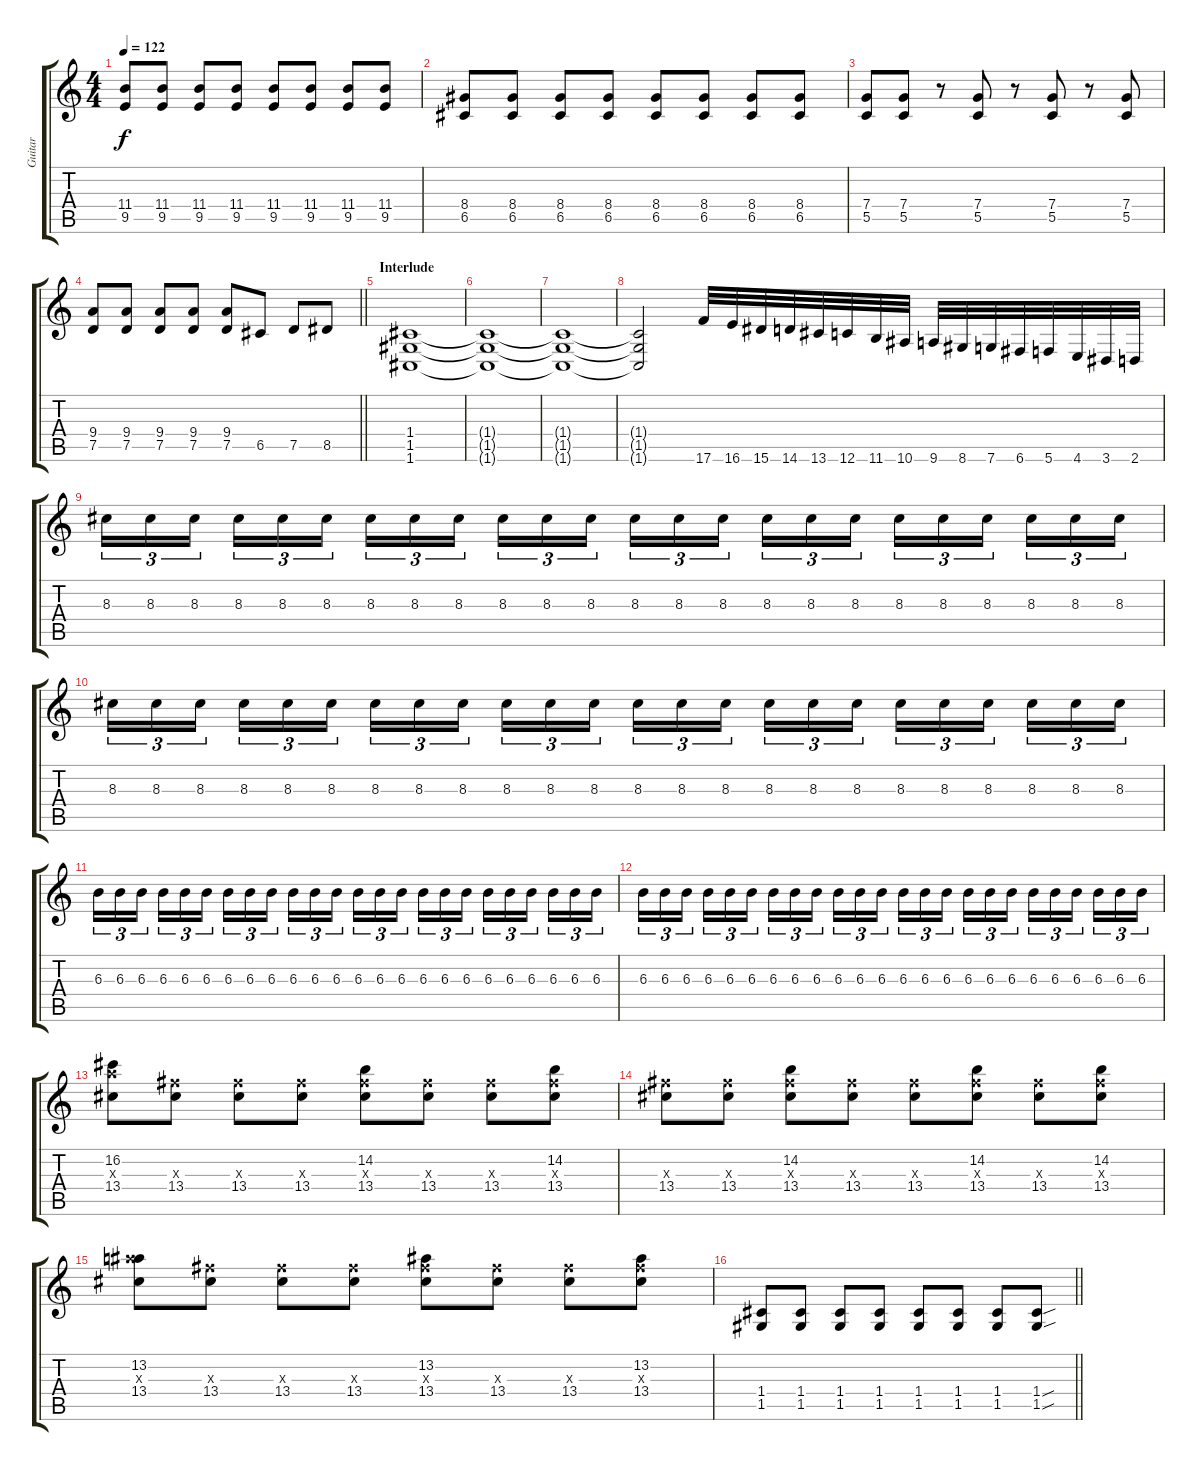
\track ("Guitar" "Guitar") {instrument distortionguitar}
\staff {score tabs}
\tuning (D4 A3 F3 C3 G2 C2) {hide}
\ts (4 4)
\tempo 122
\clef g2
\ks c
(11.4 9.5).8{dy f} (11.4 9.5).8 (11.4 9.5).8 (11.4 9.5).8 (11.4 9.5).8 (11.4 9.5).8 (11.4 9.5).8 (11.4 9.5).8 |
(8.4 6.5).8 (8.4 6.5).8 (8.4 6.5).8 (8.4 6.5).8 (8.4 6.5).8 (8.4 6.5).8 (8.4 6.5).8 (8.4 6.5).8 |
(7.4 5.5).8 (7.4 5.5).8 r.8 (7.4 5.5).8 r.8 (7.4 5.5).8 r.8 (7.4 5.5).8 |
\barLineRight lightlight
(9.4 7.5).8 (9.4 7.5).8 (9.4 7.5).8 (9.4 7.5).8 (9.4 7.5).8 6.5.8 7.5.8 8.5.8 |
\section ("" "Interlude")
(1.4 1.5 1.6).1 |
(1.4{t} 1.5{t} 1.6{t}).1 |
(1.4{t} 1.5{t} 1.6{t}).1 |
(1.4{t} 1.5{t} 1.6{t}).2 17.6.32 16.6.32 15.6.32 14.6.32 13.6.32 12.6.32 11.6.32 10.6.32 9.6.32 8.6.32 7.6.32 6.6.32 5.6.32 4.6.32 3.6.32 2.6.32 |
8.3.16{tu (3 2)} 8.3.16{tu (3 2)} 8.3.16{tu (3 2) beam splitsecondary} 8.3.16{tu (3 2)} 8.3.16{tu (3 2)} 8.3.16{tu (3 2)} 8.3.16{tu (3 2)} 8.3.16{tu (3 2)} 8.3.16{tu (3 2) beam splitsecondary} 8.3.16{tu (3 2)} 8.3.16{tu (3 2)} 8.3.16{tu (3 2)} 8.3.16{tu (3 2)} 8.3.16{tu (3 2)} 8.3.16{tu (3 2) beam splitsecondary} 8.3.16{tu (3 2)} 8.3.16{tu (3 2)} 8.3.16{tu (3 2)} 8.3.16{tu (3 2)} 8.3.16{tu (3 2)} 8.3.16{tu (3 2) beam splitsecondary} 8.3.16{tu (3 2)} 8.3.16{tu (3 2)} 8.3.16{tu (3 2)} |
8.3.16{tu (3 2)} 8.3.16{tu (3 2)} 8.3.16{tu (3 2) beam splitsecondary} 8.3.16{tu (3 2)} 8.3.16{tu (3 2)} 8.3.16{tu (3 2)} 8.3.16{tu (3 2)} 8.3.16{tu (3 2)} 8.3.16{tu (3 2) beam splitsecondary} 8.3.16{tu (3 2)} 8.3.16{tu (3 2)} 8.3.16{tu (3 2)} 8.3.16{tu (3 2)} 8.3.16{tu (3 2)} 8.3.16{tu (3 2) beam splitsecondary} 8.3.16{tu (3 2)} 8.3.16{tu (3 2)} 8.3.16{tu (3 2)} 8.3.16{tu (3 2)} 8.3.16{tu (3 2)} 8.3.16{tu (3 2) beam splitsecondary} 8.3.16{tu (3 2)} 8.3.16{tu (3 2)} 8.3.16{tu (3 2)} |
6.3.16{tu (3 2)} 6.3.16{tu (3 2)} 6.3.16{tu (3 2) beam splitsecondary} 6.3.16{tu (3 2)} 6.3.16{tu (3 2)} 6.3.16{tu (3 2)} 6.3.16{tu (3 2)} 6.3.16{tu (3 2)} 6.3.16{tu (3 2) beam splitsecondary} 6.3.16{tu (3 2)} 6.3.16{tu (3 2)} 6.3.16{tu (3 2)} 6.3.16{tu (3 2)} 6.3.16{tu (3 2)} 6.3.16{tu (3 2) beam splitsecondary} 6.3.16{tu (3 2)} 6.3.16{tu (3 2)} 6.3.16{tu (3 2)} 6.3.16{tu (3 2)} 6.3.16{tu (3 2)} 6.3.16{tu (3 2) beam splitsecondary} 6.3.16{tu (3 2)} 6.3.16{tu (3 2)} 6.3.16{tu (3 2)} |
6.3.16{tu (3 2)} 6.3.16{tu (3 2)} 6.3.16{tu (3 2) beam splitsecondary} 6.3.16{tu (3 2)} 6.3.16{tu (3 2)} 6.3.16{tu (3 2)} 6.3.16{tu (3 2)} 6.3.16{tu (3 2)} 6.3.16{tu (3 2) beam splitsecondary} 6.3.16{tu (3 2)} 6.3.16{tu (3 2)} 6.3.16{tu (3 2)} 6.3.16{tu (3 2)} 6.3.16{tu (3 2)} 6.3.16{tu (3 2) beam splitsecondary} 6.3.16{tu (3 2)} 6.3.16{tu (3 2)} 6.3.16{tu (3 2)} 6.3.16{tu (3 2)} 6.3.16{tu (3 2)} 6.3.16{tu (3 2) beam splitsecondary} 6.3.16{tu (3 2)} 6.3.16{tu (3 2)} 6.3.16{tu (3 2)} |
(16.2 16.3{x} 13.4).8 (13.3{x} 13.4).8 (13.3{x} 13.4).8 (13.3{x} 13.4).8 (14.2 13.3{x} 13.4).8 (13.3{x} 13.4).8 (13.3{x} 13.4).8 (14.2 13.3{x} 13.4).8 |
(13.3{x} 13.4).8 (13.3{x} 13.4).8 (14.2 13.3{x} 13.4).8 (13.3{x} 13.4).8 (13.3{x} 13.4).8 (14.2 13.3{x} 13.4).8 (13.3{x} 13.4).8 (14.2 13.3{x} 13.4).8 |
(13.2 16.3{x} 13.4).8 (13.3{x} 13.4).8 (13.3{x} 13.4).8 (13.3{x} 13.4).8 (13.2 13.3{x} 13.4).8 (13.3{x} 13.4).8 (13.3{x} 13.4).8 (13.2 13.3{x} 13.4).8 |
\barLineRight lightlight
(1.4 1.5).8 (1.4 1.5).8 (1.4 1.5).8 (1.4 1.5).8 (1.4 1.5).8 (1.4 1.5).8 (1.4 1.5).8 (1.4{sou} 1.5{sou}).8
